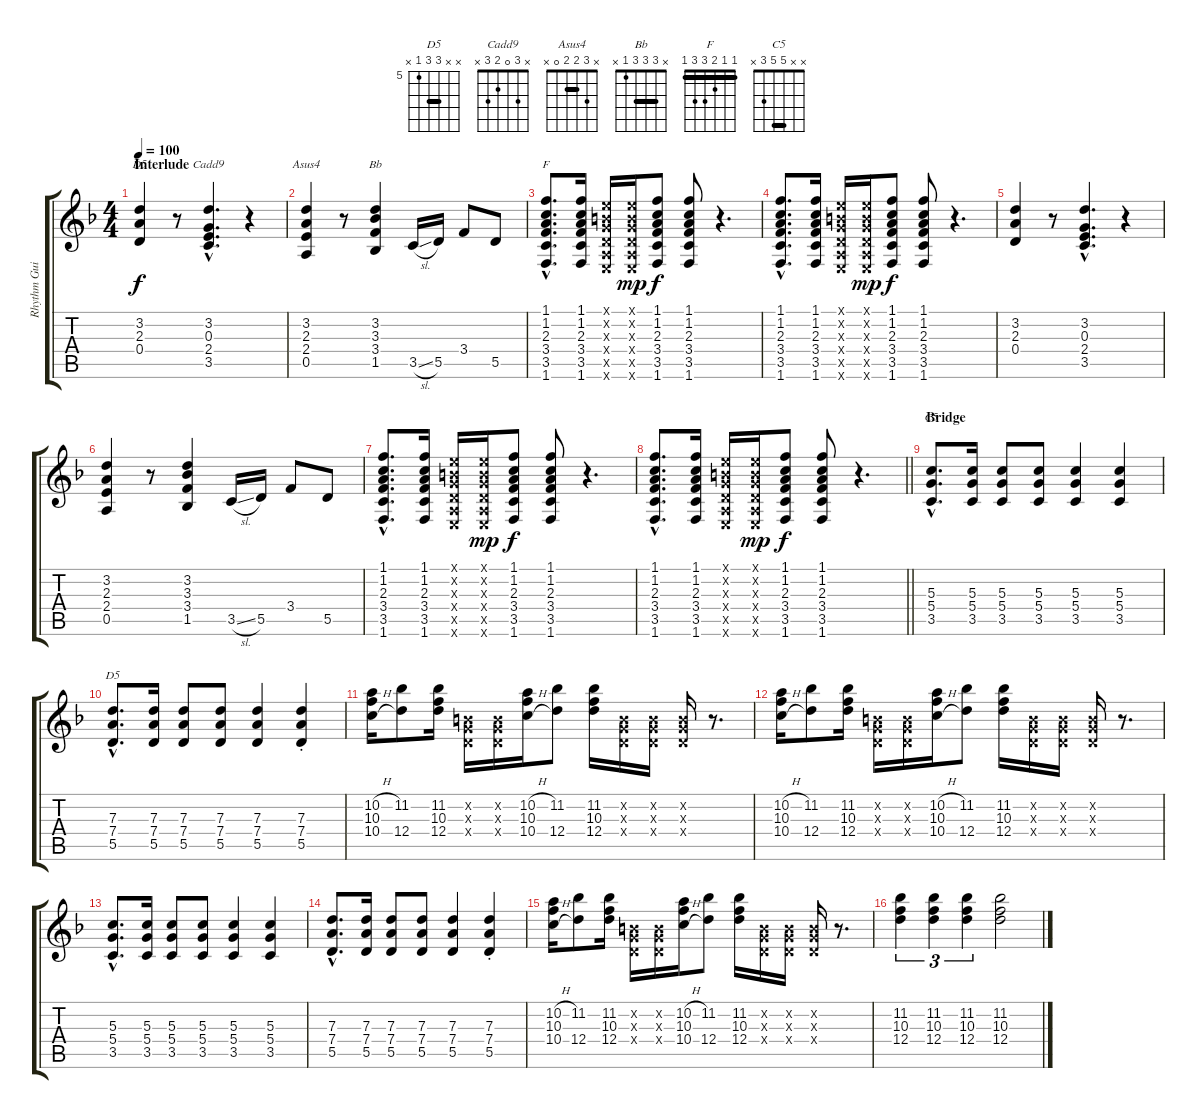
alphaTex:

\track ("Rhythm Guitar" "Rhythm Gui") {instrument overdrivenguitar}
\staff {score tabs}
\tuning (E4 B3 G3 D3 A2 E2) {hide}
\chord ("D5" x 3 2 0 x x)
\chord ("Cadd9" x 3 0 2 3 x)
\chord ("Asus4" x 3 2 2 0 x) {barre 2}
\chord ("Bb" x 3 3 3 1 x) {barre 3}
\chord ("F" 1 1 2 3 3 1) {barre 1}
\chord ("C5" x x 5 5 3 x) {barre 5}
\chord ("D5" x x 7 7 5 x) {firstfret 5 barre 7}
\ts (4 4)
\section ("" "Interlude")
\tempo 100
\clef g2
\ks f
(3.2 2.3 0.4).4{ch "D5" dy f} r.8 (3.2{hac} 0.3{hac} 2.4{hac} 3.5{hac}).4{d ch "Cadd9"} r.4 |
(3.2 2.3 2.4 0.5).4{ch "Asus4"} r.8 (3.2 3.3 3.4 1.5).4{ch "Bb"} 3.5{sl}.16 5.5.16 3.4.8 5.5.8 |
(1.1{hac} 1.2{hac} 2.3{hac} 3.4{hac} 3.5{hac} 1.6{hac}).8{d ch "F"} (1.1 1.2 2.3 3.4 3.5 1.6).16 (0.1{x} 0.2{x} 0.3{x} 0.4{x} 0.5{x} 0.6{x}).16 (0.1{x} 0.2{x} 0.3{x} 0.4{x} 0.5{x} 0.6{x}).16{dy mp} (1.1 1.2 2.3 3.4 3.5 1.6).8{dy f} (1.1 1.2 2.3 3.4 3.5 1.6).8 r.4{d} |
(1.1{hac} 1.2{hac} 2.3{hac} 3.4{hac} 3.5{hac} 1.6{hac}).8{d} (1.1 1.2 2.3 3.4 3.5 1.6).16 (0.1{x} 0.2{x} 0.3{x} 0.4{x} 0.5{x} 0.6{x}).16 (0.1{x} 0.2{x} 0.3{x} 0.4{x} 0.5{x} 0.6{x}).16{dy mp} (1.1 1.2 2.3 3.4 3.5 1.6).8{dy f} (1.1 1.2 2.3 3.4 3.5 1.6).8 r.4{d} |
(3.2 2.3 0.4).4 r.8 (3.2{hac} 0.3{hac} 2.4{hac} 3.5{hac}).4{d} r.4 |
(3.2 2.3 2.4 0.5).4 r.8 (3.2 3.3 3.4 1.5).4 3.5{sl}.16 5.5.16 3.4.8 5.5.8 |
(1.1{hac} 1.2{hac} 2.3{hac} 3.4{hac} 3.5{hac} 1.6{hac}).8{d} (1.1 1.2 2.3 3.4 3.5 1.6).16 (0.1{x} 0.2{x} 0.3{x} 0.4{x} 0.5{x} 0.6{x}).16 (0.1{x} 0.2{x} 0.3{x} 0.4{x} 0.5{x} 0.6{x}).16{dy mp} (1.1 1.2 2.3 3.4 3.5 1.6).8{dy f} (1.1 1.2 2.3 3.4 3.5 1.6).8 r.4{d} |
\barLineRight lightlight
(1.1{hac} 1.2{hac} 2.3{hac} 3.4{hac} 3.5{hac} 1.6{hac}).8{d} (1.1 1.2 2.3 3.4 3.5 1.6).16 (0.1{x} 0.2{x} 0.3{x} 0.4{x} 0.5{x} 0.6{x}).16 (0.1{x} 0.2{x} 0.3{x} 0.4{x} 0.5{x} 0.6{x}).16{dy mp} (1.1 1.2 2.3 3.4 3.5 1.6).8{dy f} (1.1 1.2 2.3 3.4 3.5 1.6).8 r.4{d} |
\section ("" "Bridge")
(5.3{hac} 5.4{hac} 3.5{hac}).8{d ch "C5"} (5.3 5.4 3.5).16 (5.3 5.4 3.5).8 (5.3 5.4 3.5).8 (5.3 5.4 3.5).4 (5.3 5.4 3.5).4 |
(7.3{hac} 7.4{hac} 5.5{hac}).8{d ch "D5"} (7.3 7.4 5.5).16 (7.3 7.4 5.5).8 (7.3 7.4 5.5).8 (7.3 7.4 5.5).4 (7.3{st} 7.4{st} 5.5{st}).4 |
(10.2{h} 10.3 10.4{h}).16 (11.2 12.4).8 (11.2 10.3 12.4).16 (0.2{x} 0.3{x} 0.4{x}).16 (0.2{x} 0.3{x} 0.4{x}).16 (10.2{h} 10.3 10.4{h}).16 (11.2 12.4).8 (11.2 10.3 12.4).16 (0.2{x} 0.3{x} 0.4{x}).16 (0.2{x} 0.3{x} 0.4{x}).16 (0.2{x} 0.3{x} 0.4{x}).16 r.8{d} |
(10.2{h} 10.3 10.4{h}).16 (11.2 12.4).8 (11.2 10.3 12.4).16 (0.2{x} 0.3{x} 0.4{x}).16 (0.2{x} 0.3{x} 0.4{x}).16 (10.2{h} 10.3 10.4{h}).16 (11.2 12.4).8 (11.2 10.3 12.4).16 (0.2{x} 0.3{x} 0.4{x}).16 (0.2{x} 0.3{x} 0.4{x}).16 (0.2{x} 0.3{x} 0.4{x}).16 r.8{d} |
(5.3{hac} 5.4{hac} 3.5{hac}).8{d} (5.3 5.4 3.5).16 (5.3 5.4 3.5).8 (5.3 5.4 3.5).8 (5.3 5.4 3.5).4 (5.3 5.4 3.5).4 |
(7.3{hac} 7.4{hac} 5.5{hac}).8{d} (7.3 7.4 5.5).16 (7.3 7.4 5.5).8 (7.3 7.4 5.5).8 (7.3 7.4 5.5).4 (7.3{st} 7.4{st} 5.5{st}).4 |
(10.2{h} 10.3 10.4{h}).16 (11.2 12.4).8 (11.2 10.3 12.4).16 (0.2{x} 0.3{x} 0.4{x}).16 (0.2{x} 0.3{x} 0.4{x}).16 (10.2{h} 10.3 10.4{h}).16 (11.2 12.4).8 (11.2 10.3 12.4).16 (0.2{x} 0.3{x} 0.4{x}).16 (0.2{x} 0.3{x} 0.4{x}).16 (0.2{x} 0.3{x} 0.4{x}).16 r.8{d} |
(11.2 10.3 12.4).4{tu (3 2)} (11.2 10.3 12.4).4{tu (3 2)} (11.2 10.3 12.4).4{tu (3 2)} (11.2 10.3 12.4).2
